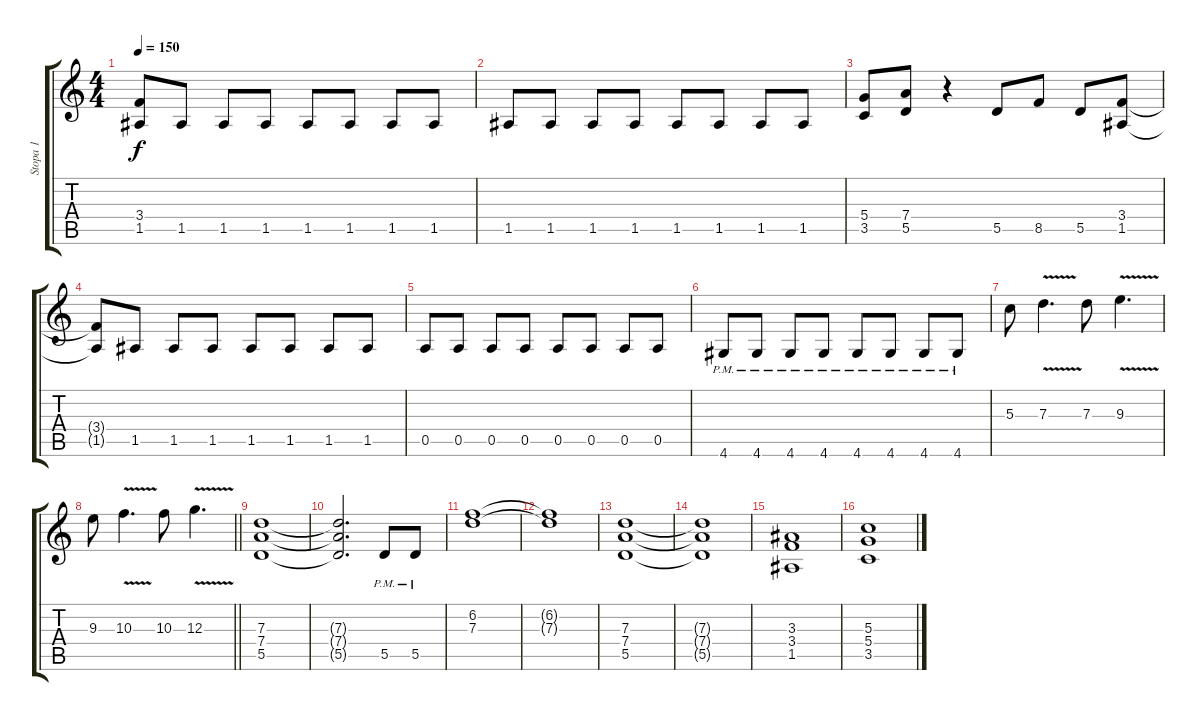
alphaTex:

\track ("Stopa 1" "Stopa 1") {instrument distortionguitar}
\staff {score tabs}
\tuning (E4 B3 G3 D3 A2 E2) {hide}
\ts (4 4)
\tempo 150
\clef g2
\ks c
(3.4{t} 1.5{t}).8{dy f} 1.5.8 1.5.8 1.5.8 1.5.8 1.5.8 1.5.8 1.5.8 |
1.5.8 1.5.8 1.5.8 1.5.8 1.5.8 1.5.8 1.5.8 1.5.8 |
(5.4 3.5).8 (7.4 5.5).8 r.4 5.5.8 8.5.8 5.5.8 (3.4 1.5).8 |
(3.4{t} 1.5{t}).8 1.5.8 1.5.8 1.5.8 1.5.8 1.5.8 1.5.8 1.5.8 |
0.5.8 0.5.8 0.5.8 0.5.8 0.5.8 0.5.8 0.5.8 0.5.8 |
4.6{pm}.8 4.6{pm}.8 4.6{pm}.8 4.6{pm}.8 4.6{pm}.8 4.6{pm}.8 4.6{pm}.8 4.6{pm}.8 |
5.3.8 7.3{v}.4{d} 7.3.8 9.3{v}.4{d} |
\barLineRight lightlight
9.3.8 10.3{v}.4{d} 10.3.8 12.3{v}.4{d} |
\section ("" "")
(7.3 7.4 5.5).1 |
(7.3{t} 7.4{t} 5.5{t}).2{d} 5.5{pm}.8 5.5{pm}.8 |
(6.2 7.3).1 |
(6.2{t} 7.3{t}).1 |
(7.3 7.4 5.5).1 |
(7.3{t} 7.4{t} 5.5{t}).1 |
(3.3 3.4 1.5).1 |
(5.3 5.4 3.5).1
